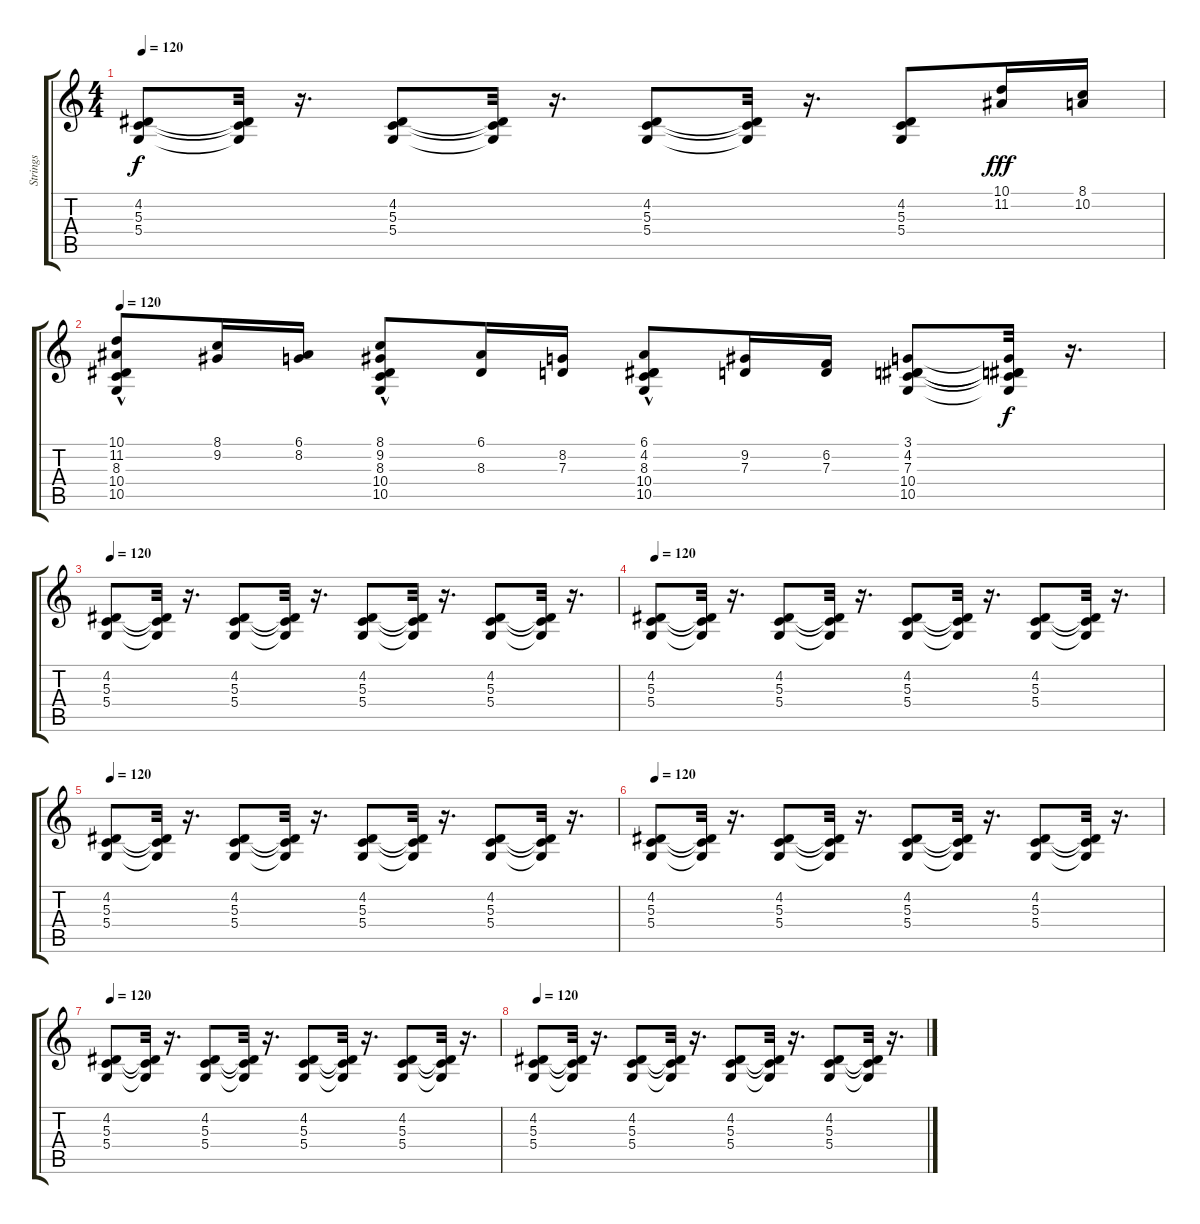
\track ("Strings" "Strings") {instrument stringensemble1}
\staff {score tabs}
\tuning (E4 B3 G3 D3 A2 E2) {hide}
\ts (4 4)
\tempo 120
\clef g2
\ks c
(4.2 5.3 5.4).8{dy f} (4.2{t} 5.3{t} 5.4{t}).32 r.16{d} (4.2 5.3 5.4).8 (4.2{t} 5.3{t} 5.4{t}).32 r.16{d} (4.2 5.3 5.4).8 (4.2{t} 5.3{t} 5.4{t}).32 r.16{d} (4.2 5.3 5.4).8 (10.1 11.2).16{dy fff} (8.1 10.2).16 |
\tempo 120
(10.1{hac} 11.2{hac} 8.3 10.4 10.5).8 (8.1 9.2).16 (6.1 8.2).16 (8.1{hac} 9.2{hac} 8.3 10.4 10.5).8 (6.1 8.3).16 (8.2 7.3).16 (6.1{hac} 4.2 8.3 10.4 10.5).8 (9.2 7.3).16 (6.2 7.3).16 (3.1 4.2 7.3 10.4 10.5).8 (3.1{t} 4.2{t} 7.3{t} 10.4{t} 10.5{t}).32{dy f} r.16{d} |
\tempo 120
(4.2 5.3 5.4).8 (4.2{t} 5.3{t} 5.4{t}).32 r.16{d} (4.2 5.3 5.4).8 (4.2{t} 5.3{t} 5.4{t}).32 r.16{d} (4.2 5.3 5.4).8 (4.2{t} 5.3{t} 5.4{t}).32 r.16{d} (4.2 5.3 5.4).8 (4.2{t} 5.3{t} 5.4{t}).32 r.16{d} |
\tempo 120
(4.2 5.3 5.4).8 (4.2{t} 5.3{t} 5.4{t}).32 r.16{d} (4.2 5.3 5.4).8 (4.2{t} 5.3{t} 5.4{t}).32 r.16{d} (4.2 5.3 5.4).8 (4.2{t} 5.3{t} 5.4{t}).32 r.16{d} (4.2 5.3 5.4).8 (4.2{t} 5.3{t} 5.4{t}).32 r.16{d} |
\tempo 120
(4.2 5.3 5.4).8 (4.2{t} 5.3{t} 5.4{t}).32 r.16{d} (4.2 5.3 5.4).8 (4.2{t} 5.3{t} 5.4{t}).32 r.16{d} (4.2 5.3 5.4).8 (4.2{t} 5.3{t} 5.4{t}).32 r.16{d} (4.2 5.3 5.4).8 (4.2{t} 5.3{t} 5.4{t}).32 r.16{d} |
\tempo 120
(4.2 5.3 5.4).8 (4.2{t} 5.3{t} 5.4{t}).32 r.16{d} (4.2 5.3 5.4).8 (4.2{t} 5.3{t} 5.4{t}).32 r.16{d} (4.2 5.3 5.4).8 (4.2{t} 5.3{t} 5.4{t}).32 r.16{d} (4.2 5.3 5.4).8 (4.2{t} 5.3{t} 5.4{t}).32 r.16{d} |
\tempo 120
(4.2 5.3 5.4).8 (4.2{t} 5.3{t} 5.4{t}).32 r.16{d} (4.2 5.3 5.4).8 (4.2{t} 5.3{t} 5.4{t}).32 r.16{d} (4.2 5.3 5.4).8 (4.2{t} 5.3{t} 5.4{t}).32 r.16{d} (4.2 5.3 5.4).8 (4.2{t} 5.3{t} 5.4{t}).32 r.16{d} |
\tempo 120
(4.2 5.3 5.4).8 (4.2{t} 5.3{t} 5.4{t}).32 r.16{d} (4.2 5.3 5.4).8 (4.2{t} 5.3{t} 5.4{t}).32 r.16{d} (4.2 5.3 5.4).8 (4.2{t} 5.3{t} 5.4{t}).32 r.16{d} (4.2 5.3 5.4).8 (4.2{t} 5.3{t} 5.4{t}).32 r.16{d}
